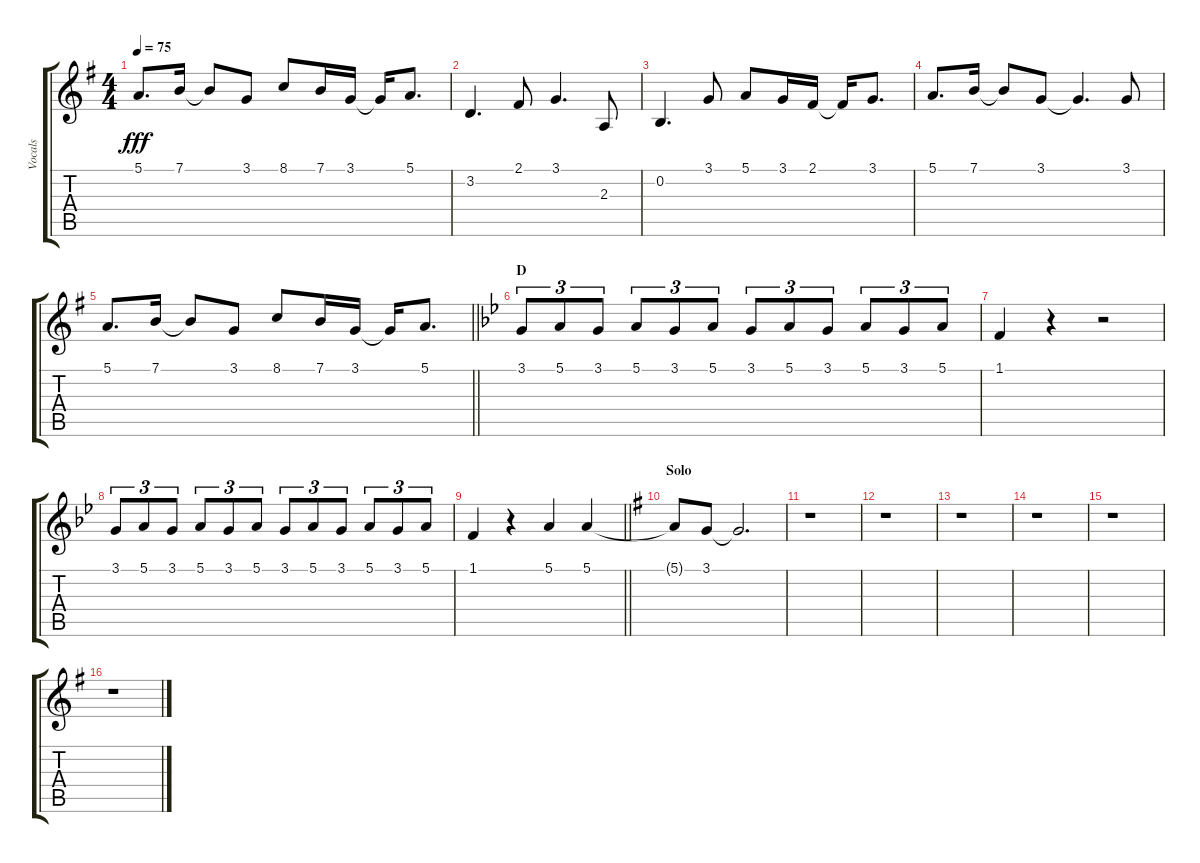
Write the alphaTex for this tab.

\track ("Vocals" "Vocals") {instrument voiceoohs}
\staff {score tabs}
\tuning (E4 B3 G3 D3 A2 E2) {hide}
\ts (4 4)
\tempo 75
\clef g2
\ks g
5.1.8{d dy fff} 7.1.16 7.1{t}.8 3.1.8 8.1.8 7.1.16 3.1.16 3.1{t}.16 5.1.8{d} |
3.2.4{d} 2.1.8 3.1.4{d} 2.3.8 |
0.2.4{d} 3.1.8 5.1.8 3.1.16 2.1.16 2.1{t}.16 3.1.8{d} |
5.1.8{d} 7.1.16 7.1{t}.8 3.1.8 3.1{t}.4{d} 3.1.8 |
\barLineRight lightlight
5.1.8{d} 7.1.16 7.1{t}.8 3.1.8 8.1.8 7.1.16 3.1.16 3.1{t}.16 5.1.8{d} |
\section ("" "D")
\ks bb
3.1.8{tu (3 2)} 5.1.8{tu (3 2)} 3.1.8{tu (3 2)} 5.1.8{tu (3 2)} 3.1.8{tu (3 2)} 5.1.8{tu (3 2)} 3.1.8{tu (3 2)} 5.1.8{tu (3 2)} 3.1.8{tu (3 2)} 5.1.8{tu (3 2)} 3.1.8{tu (3 2)} 5.1.8{tu (3 2)} |
1.1.4 r.4 r.2 |
3.1.8{tu (3 2)} 5.1.8{tu (3 2)} 3.1.8{tu (3 2)} 5.1.8{tu (3 2)} 3.1.8{tu (3 2)} 5.1.8{tu (3 2)} 3.1.8{tu (3 2)} 5.1.8{tu (3 2)} 3.1.8{tu (3 2)} 5.1.8{tu (3 2)} 3.1.8{tu (3 2)} 5.1.8{tu (3 2)} |
\barLineRight lightlight
1.1.4 r.4 5.1.4 5.1.4 |
\section ("" "Solo")
\ks g
5.1{t}.8 3.1.8 3.1{t}.2{d} |
r.1 |
r.1 |
r.1 |
r.1 |
r.1 |
r.1
